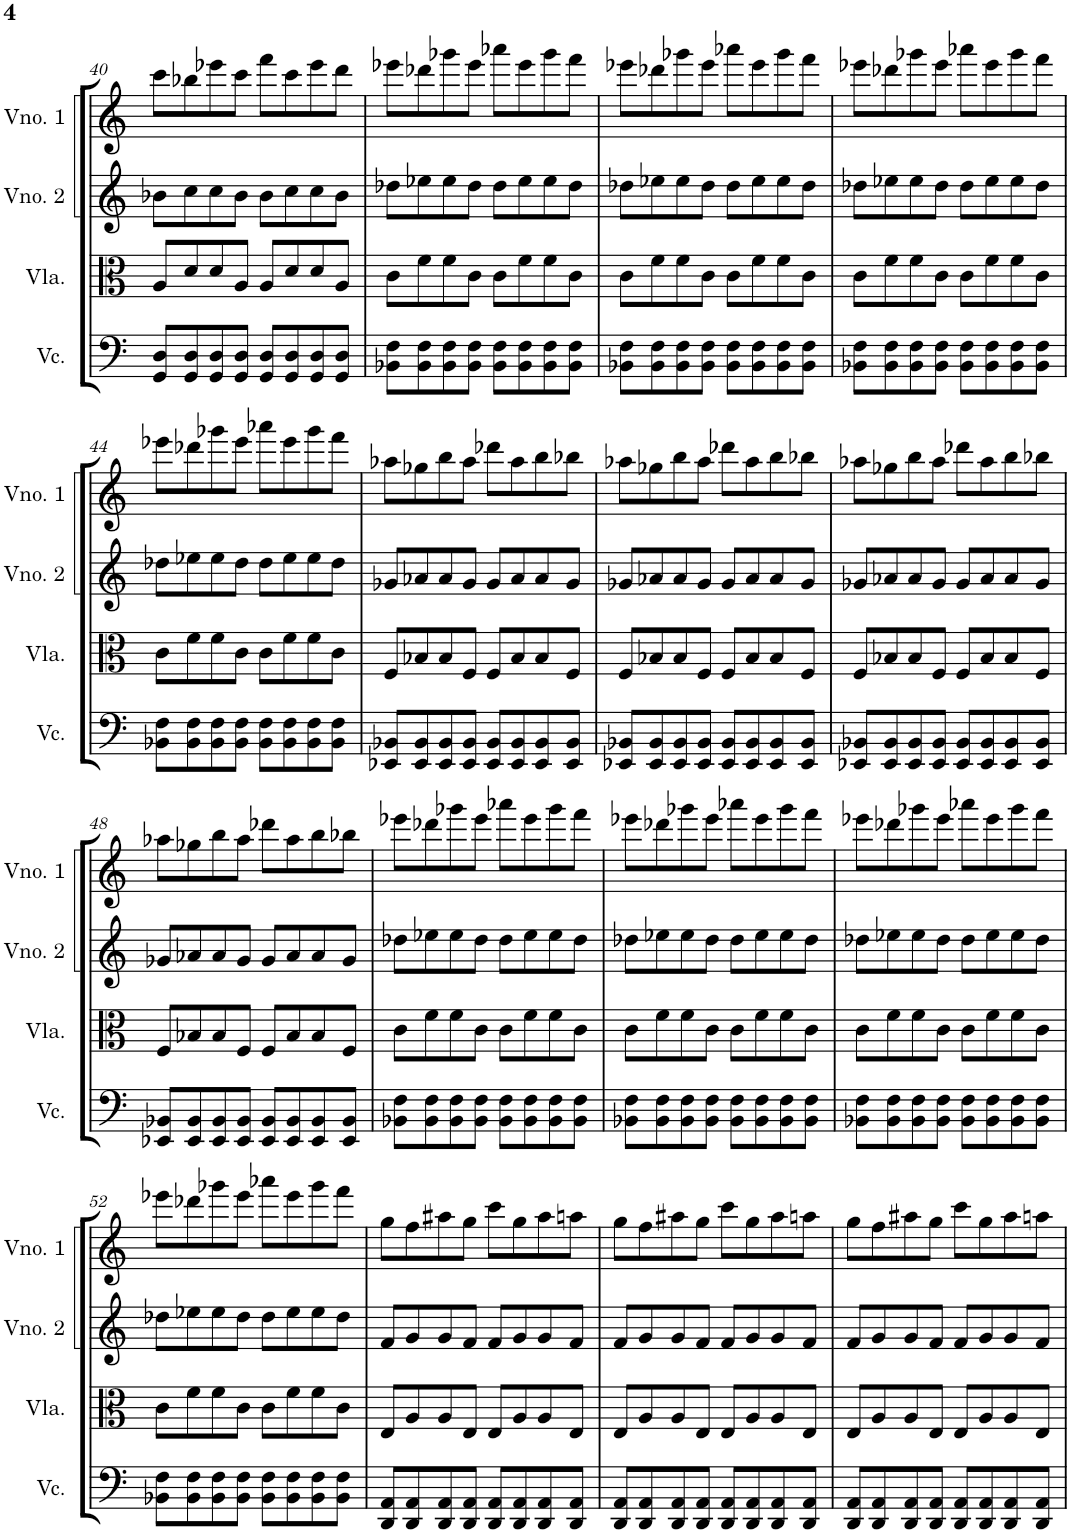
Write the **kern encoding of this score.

**kern	**kern	**kern	**kern
*part4	*part3	*part2	*part1
*staff4	*staff3	*staff2	*staff1
*I"Violoncelo	*I"Viola	*I"Violino 2	*I"Violino 1
*I'Vc.	*I'Vla.	*I'Vno. 2	*I'Vno. 1
!!LO:PB:g=z
*clefF4	*clefC3	*clefG2	*clefG2
*k[]	*k[]	*k[]	*k[]
*M4/4	*M4/4	*M4/4	*M4/4
=40	=40	=40	=40
8GG/ 8D/L	8A/L	8b-X\L	8ccc\L
8GG/ 8D/	8d/	8cc\	8bb-X\
8GG/ 8D/	8d/	8cc\	8eee-X\
8GG/ 8D/J	8A/J	8b-\J	8ccc\J
8GG/ 8D/L	8A/L	8b-\L	8fff\L
8GG/ 8D/	8d/	8cc\	8ccc\
8GG/ 8D/	8d/	8cc\	8eee-\
8GG/ 8D/J	8A/J	8b-\J	8ddd\J
=41	=41	=41	=41
8BB-X\ 8F\L	8c\L	8dd-X\L	8eee-X\L
8BB-\ 8F\	8f\	8ee-X\	8ddd-X\
8BB-\ 8F\	8f\	8ee-\	8ggg-X\
8BB-\ 8F\J	8c\J	8dd-\J	8eee-\J
8BB-\ 8F\L	8c\L	8dd-\L	8aaa-X\L
8BB-\ 8F\	8f\	8ee-\	8eee-\
8BB-\ 8F\	8f\	8ee-\	8ggg-\
8BB-\ 8F\J	8c\J	8dd-\J	8fff\J
=42	=42	=42	=42
8BB-X\ 8F\L	8c\L	8dd-X\L	8eee-X\L
8BB-\ 8F\	8f\	8ee-X\	8ddd-X\
8BB-\ 8F\	8f\	8ee-\	8ggg-X\
8BB-\ 8F\J	8c\J	8dd-\J	8eee-\J
8BB-\ 8F\L	8c\L	8dd-\L	8aaa-X\L
8BB-\ 8F\	8f\	8ee-\	8eee-\
8BB-\ 8F\	8f\	8ee-\	8ggg-\
8BB-\ 8F\J	8c\J	8dd-\J	8fff\J
=43	=43	=43	=43
8BB-X\ 8F\L	8c\L	8dd-X\L	8eee-X\L
8BB-\ 8F\	8f\	8ee-X\	8ddd-X\
8BB-\ 8F\	8f\	8ee-\	8ggg-X\
8BB-\ 8F\J	8c\J	8dd-\J	8eee-\J
8BB-\ 8F\L	8c\L	8dd-\L	8aaa-X\L
8BB-\ 8F\	8f\	8ee-\	8eee-\
8BB-\ 8F\	8f\	8ee-\	8ggg-\
8BB-\ 8F\J	8c\J	8dd-\J	8fff\J
!!LO:LB:g=z
=44	=44	=44	=44
8BB-X\ 8F\L	8c\L	8dd-X\L	8eee-X\L
8BB-\ 8F\	8f\	8ee-X\	8ddd-X\
8BB-\ 8F\	8f\	8ee-\	8ggg-X\
8BB-\ 8F\J	8c\J	8dd-\J	8eee-\J
8BB-\ 8F\L	8c\L	8dd-\L	8aaa-X\L
8BB-\ 8F\	8f\	8ee-\	8eee-\
8BB-\ 8F\	8f\	8ee-\	8ggg-\
8BB-\ 8F\J	8c\J	8dd-\J	8fff\J
=45	=45	=45	=45
8EE-X/ 8BB-X/L	8F/L	8g-X/L	8aa-X\L
8EE-/ 8BB-/	8B-X/	8a-X/	8gg-X\
8EE-/ 8BB-/	8B-/	8a-/	8bb\
8EE-/ 8BB-/J	8F/J	8g-/J	8aa-\J
8EE-/ 8BB-/L	8F/L	8g-/L	8ddd-X\L
8EE-/ 8BB-/	8B-/	8a-/	8aa-\
8EE-/ 8BB-/	8B-/	8a-/	8bb\
8EE-/ 8BB-/J	8F/J	8g-/J	8bb-X\J
=46	=46	=46	=46
8EE-X/ 8BB-X/L	8F/L	8g-X/L	8aa-X\L
8EE-/ 8BB-/	8B-X/	8a-X/	8gg-X\
8EE-/ 8BB-/	8B-/	8a-/	8bb\
8EE-/ 8BB-/J	8F/J	8g-/J	8aa-\J
8EE-/ 8BB-/L	8F/L	8g-/L	8ddd-X\L
8EE-/ 8BB-/	8B-/	8a-/	8aa-\
8EE-/ 8BB-/	8B-/	8a-/	8bb\
8EE-/ 8BB-/J	8F/J	8g-/J	8bb-X\J
=47	=47	=47	=47
8EE-X/ 8BB-X/L	8F/L	8g-X/L	8aa-X\L
8EE-/ 8BB-/	8B-X/	8a-X/	8gg-X\
8EE-/ 8BB-/	8B-/	8a-/	8bb\
8EE-/ 8BB-/J	8F/J	8g-/J	8aa-\J
8EE-/ 8BB-/L	8F/L	8g-/L	8ddd-X\L
8EE-/ 8BB-/	8B-/	8a-/	8aa-\
8EE-/ 8BB-/	8B-/	8a-/	8bb\
8EE-/ 8BB-/J	8F/J	8g-/J	8bb-X\J
!!LO:LB:g=z
=48	=48	=48	=48
8EE-X/ 8BB-X/L	8F/L	8g-X/L	8aa-X\L
8EE-/ 8BB-/	8B-X/	8a-X/	8gg-X\
8EE-/ 8BB-/	8B-/	8a-/	8bb\
8EE-/ 8BB-/J	8F/J	8g-/J	8aa-\J
8EE-/ 8BB-/L	8F/L	8g-/L	8ddd-X\L
8EE-/ 8BB-/	8B-/	8a-/	8aa-\
8EE-/ 8BB-/	8B-/	8a-/	8bb\
8EE-/ 8BB-/J	8F/J	8g-/J	8bb-X\J
=49	=49	=49	=49
8BB-X\ 8F\L	8c\L	8dd-X\L	8eee-X\L
8BB-\ 8F\	8f\	8ee-X\	8ddd-X\
8BB-\ 8F\	8f\	8ee-\	8ggg-X\
8BB-\ 8F\J	8c\J	8dd-\J	8eee-\J
8BB-\ 8F\L	8c\L	8dd-\L	8aaa-X\L
8BB-\ 8F\	8f\	8ee-\	8eee-\
8BB-\ 8F\	8f\	8ee-\	8ggg-\
8BB-\ 8F\J	8c\J	8dd-\J	8fff\J
=50	=50	=50	=50
8BB-X\ 8F\L	8c\L	8dd-X\L	8eee-X\L
8BB-\ 8F\	8f\	8ee-X\	8ddd-X\
8BB-\ 8F\	8f\	8ee-\	8ggg-X\
8BB-\ 8F\J	8c\J	8dd-\J	8eee-\J
8BB-\ 8F\L	8c\L	8dd-\L	8aaa-X\L
8BB-\ 8F\	8f\	8ee-\	8eee-\
8BB-\ 8F\	8f\	8ee-\	8ggg-\
8BB-\ 8F\J	8c\J	8dd-\J	8fff\J
=51	=51	=51	=51
8BB-X\ 8F\L	8c\L	8dd-X\L	8eee-X\L
8BB-\ 8F\	8f\	8ee-X\	8ddd-X\
8BB-\ 8F\	8f\	8ee-\	8ggg-X\
8BB-\ 8F\J	8c\J	8dd-\J	8eee-\J
8BB-\ 8F\L	8c\L	8dd-\L	8aaa-X\L
8BB-\ 8F\	8f\	8ee-\	8eee-\
8BB-\ 8F\	8f\	8ee-\	8ggg-\
8BB-\ 8F\J	8c\J	8dd-\J	8fff\J
!!LO:LB:g=z
=52	=52	=52	=52
8BB-X\ 8F\L	8c\L	8dd-X\L	8eee-X\L
8BB-\ 8F\	8f\	8ee-X\	8ddd-X\
8BB-\ 8F\	8f\	8ee-\	8ggg-X\
8BB-\ 8F\J	8c\J	8dd-\J	8eee-\J
8BB-\ 8F\L	8c\L	8dd-\L	8aaa-X\L
8BB-\ 8F\	8f\	8ee-\	8eee-\
8BB-\ 8F\	8f\	8ee-\	8ggg-\
8BB-\ 8F\J	8c\J	8dd-\J	8fff\J
=53	=53	=53	=53
8DD/ 8AA/L	8E/L	8f/L	8gg\L
8DD/ 8AA/	8A/	8g/	8ff\
8DD/ 8AA/	8A/	8g/	8aa#X\
8DD/ 8AA/J	8E/J	8f/J	8gg\J
8DD/ 8AA/L	8E/L	8f/L	8ccc\L
8DD/ 8AA/	8A/	8g/	8gg\
8DD/ 8AA/	8A/	8g/	8aa#\
8DD/ 8AA/J	8E/J	8f/J	8aan\J
=54	=54	=54	=54
8DD/ 8AA/L	8E/L	8f/L	8gg\L
8DD/ 8AA/	8A/	8g/	8ff\
8DD/ 8AA/	8A/	8g/	8aa#X\
8DD/ 8AA/J	8E/J	8f/J	8gg\J
8DD/ 8AA/L	8E/L	8f/L	8ccc\L
8DD/ 8AA/	8A/	8g/	8gg\
8DD/ 8AA/	8A/	8g/	8aa#\
8DD/ 8AA/J	8E/J	8f/J	8aan\J
=55	=55	=55	=55
8DD/ 8AA/L	8E/L	8f/L	8gg\L
8DD/ 8AA/	8A/	8g/	8ff\
8DD/ 8AA/	8A/	8g/	8aa#X\
8DD/ 8AA/J	8E/J	8f/J	8gg\J
8DD/ 8AA/L	8E/L	8f/L	8ccc\L
8DD/ 8AA/	8A/	8g/	8gg\
8DD/ 8AA/	8A/	8g/	8aa#\
8DD/ 8AA/J	8E/J	8f/J	8aan\J
=	=	=	=
*-	*-	*-	*-
